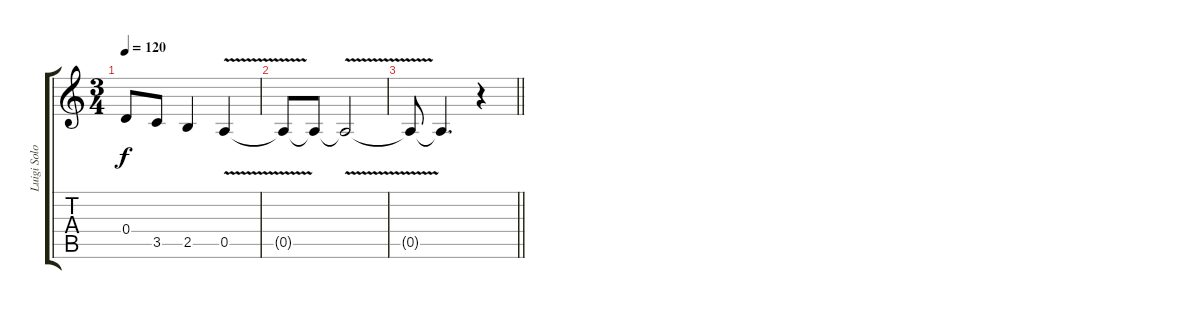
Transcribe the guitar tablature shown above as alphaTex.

\track ("Luigi Solo" "Luigi Solo") {instrument distortionguitar}
\staff {score tabs}
\tuning (E4 B3 G3 D3 A2 E2) {hide}
\ts (3 4)
\tempo 120
\clef g2
\ks c
0.4.8{dy f} 3.5.8 2.5.4 0.5{v}.4 |
0.5{t}.8 0.5{t}.8 0.5{v t}.2 |
\barLineRight lightlight
0.5{t}.8 0.5{t}.4{d} r.4
